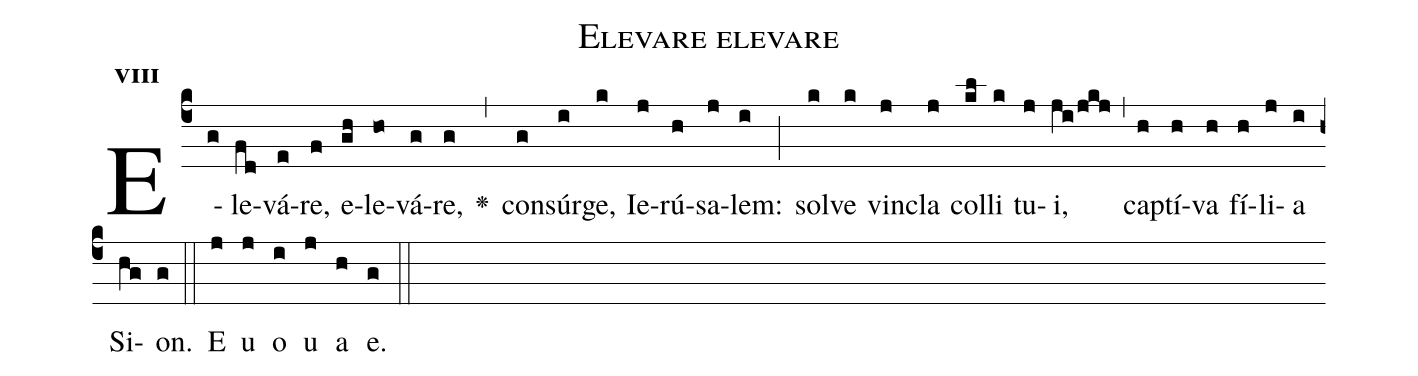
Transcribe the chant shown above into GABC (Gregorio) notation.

name:Elevare elevare;
office-part:Antiphona;
mode:8;
%%
initial-style: 1;
name: Elevare elevare
book: Antiphonae & Responsoria/Tomus I, p. 45;
occasion: Hebdomada III Adventus Feria III;
office-part: Laudes Ant E;
user-notes: ;
commentary: ;
annotation: 8g;
centering-scheme: english;
fontsize: 12;
font: OFLSortsMillGoudy;
height: 11;
width: 4.5;
%%
(c4)E(g)le(fd)vá(e)re,(f) e(gh)le(ho)vá(g)re,(g) <v>\greheightstar</v>(,) con(g)súr(i)ge,(k) Ie(j)rú(h)sa(j)lem:(i) (;) sol(k)ve(k) vin(j)cla(j) col(kl)li(k) tu(j)i,(ji/jkj) (,) cap(h)tí(h)va(h) fí(h)li(j)a(i) Si(hg)on.(g) (::)
E(j) u(j) o(i) u(j) a(h) e.(g) (::)
